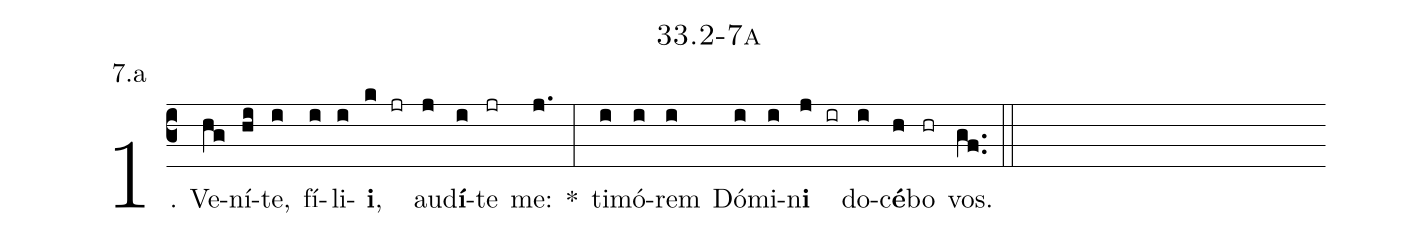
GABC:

name: 33.2-7a;
annotation: 7.a;
%%
(c3)1. Ve(hg)ní(hi)te,(i) fí(i)li(i)<b>i</b>,(k jr) au(j)d<b>í</b>(i)te(jr) me:(j.) *(:) ti(i)mó(i)rem(i) Dó(i)mi(i)n<b>i</b>(j ir) do(i)c<b>é</b>(h)bo(hr) vos.(gf..) (::)
